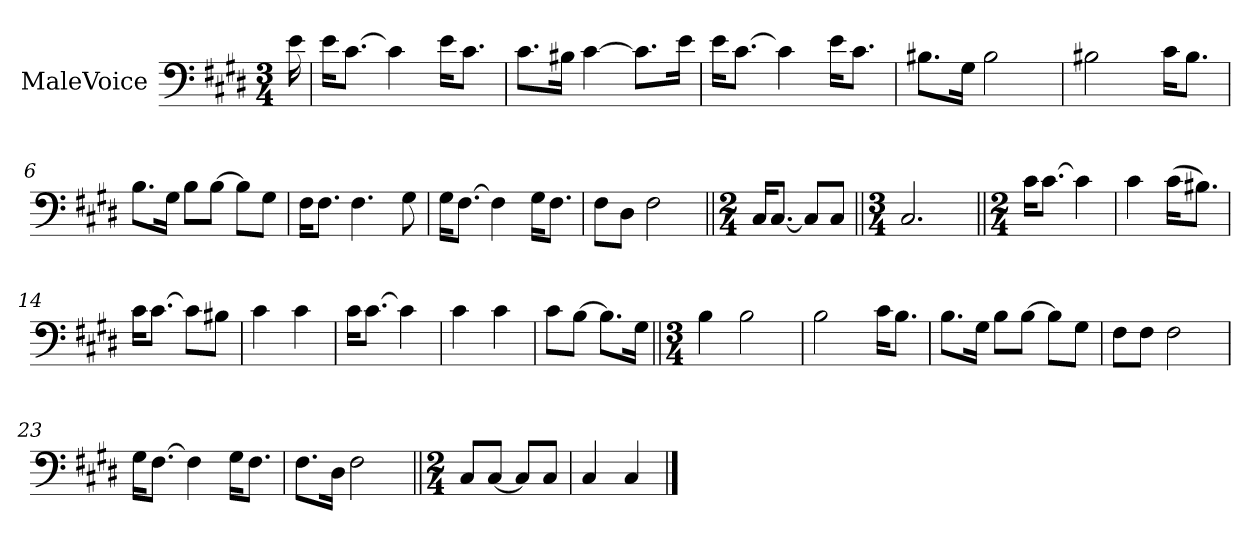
**kern
*part1
*staff1
*I"MaleVoice
*clefF4
*k[f#c#g#d#]
*M3/4
*MM96
=
16e
=1
16e\KL
[8.c#\J
4c#]
16e\KL
8.c#\J
=2
8.c#\L
16B#X\Jk
[4c#
8.c#\L]
16e\Jk
=3
16e\KL
[8.c#\J
4c#]
16e\KL
8.c#\J
=4
8.B#X\L
16G#\Jk
2B#
=5
2B#X
16c#\KL
8.B#\J
=6
8.B\L
16G#\Jk
8B\L
[8B\J
8B\L]
8G#\J
=7
16F#\KL
8.F#\J
4.F#
8G#
=8
16G#\KL
[8.F#\J
4F#]
16G#\KL
8.F#\J
=9
8F#\L
8D#\J
2F#
=10||
*M2/4
16C#/KL
[8.C#/J
8C#/L]
8C#/J
=11||
*M3/4
2.C#
=12||
*M2/4
*MM112
16c#\KL
[8.c#\J
4c#]
=13
4c#
(16c#\KL
8.B#X\J)
=14
16c#\KL
[8.c#\J
8c#\L]
8B#X\J
=15
4c#
4c#
=16
16c#\KL
[8.c#\J
4c#]
=17
4c#
4c#
=18
8c#\L
[8B\J
8.B\L]
16G#\Jk
=19||
*M3/4
4B
2B
=20
*MM96
2B
16c#\KL
8.B\J
=21
8.B\L
16G#\Jk
8B\L
[8B\J
8B\L]
8G#\J
=22
8F#\L
8F#\J
2F#
=23
16G#\KL
[8.F#\J
4F#]
16G#\KL
8.F#\J
=24
8.F#\L
16D#\Jk
2F#
=25||
*M2/4
8C#/L
[8C#/J
8C#/L]
8C#/J
=26
4C#
4C#
==
*-
